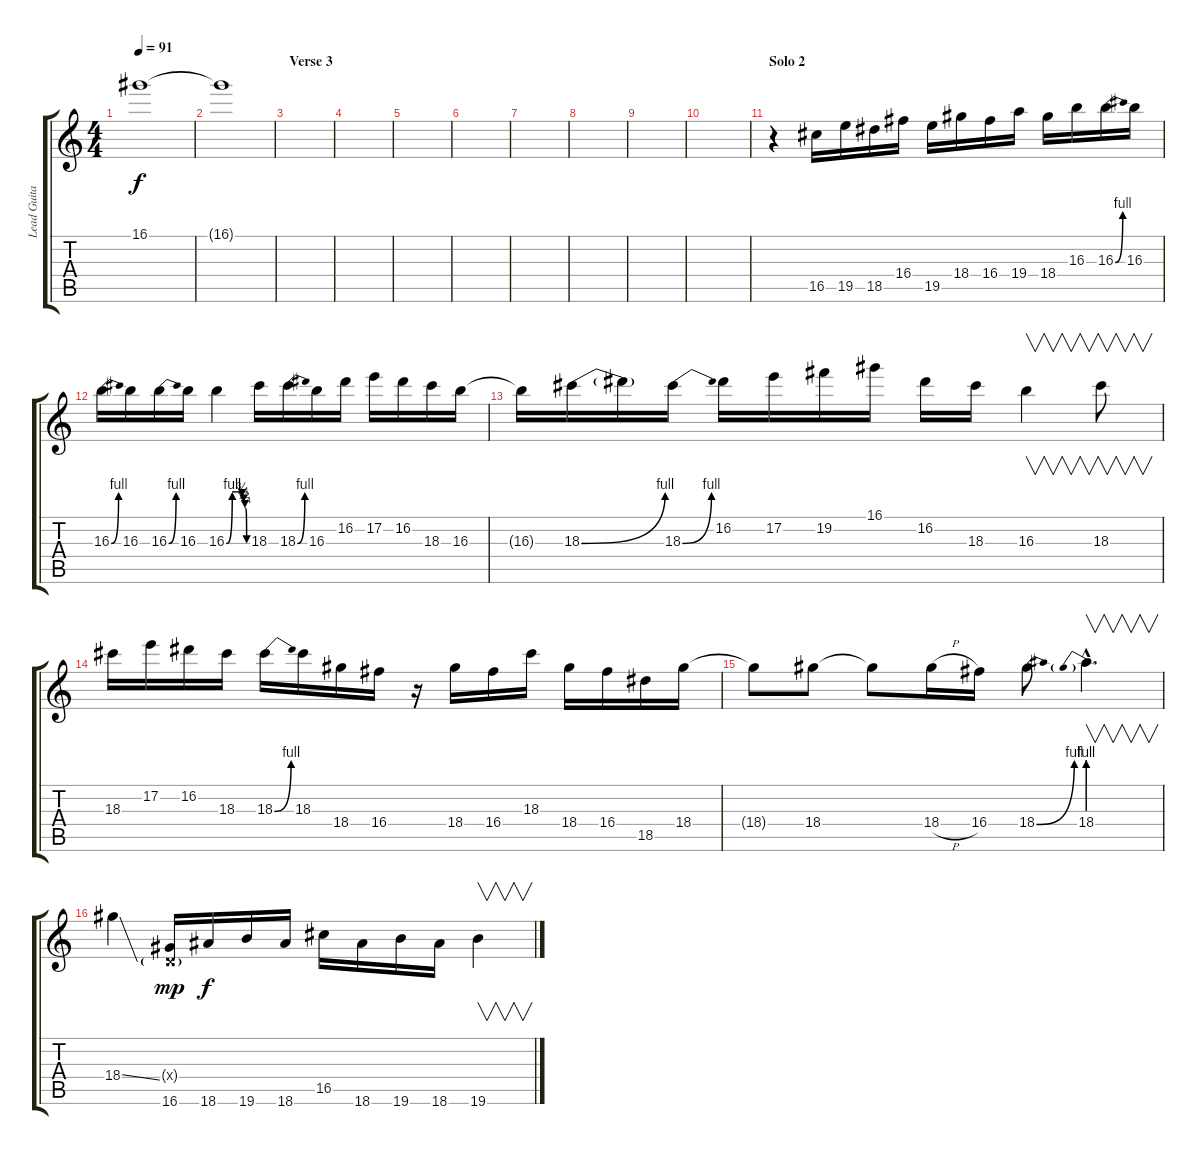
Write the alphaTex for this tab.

\track ("Lead Guitar" "Lead Guita") {instrument overdrivenguitar}
\staff {score tabs}
\tuning (E4 B3 G3 D3 A2 E2) {hide}
\ts (4 4)
\tempo 91
\clef g2
\ks c
16.1{t}.1{dy f} |
16.1{t}.1 |
\section ("" "Verse 3")
|
|
|
|
|
|
|
|
\section ("" "Solo 2")
r.4 16.5.16 19.5.16 18.5.16 16.4.16 19.5.16 18.4.16 16.4.16 19.4.16 18.4.16 16.3.16 16.3{be (bend 0 0 60 4)}.16 16.3.16 |
16.3{be (bend 0 0 60 4)}.16 16.3.16 16.3{be (bend 0 0 60 4)}.16 16.3.16 16.3{be (custom 0 0 17 4 30 4 41 4 43 4 45 3 47 3 49 2 51 2 53 1 55 1 58 0 60 0)}.4 18.3.16 18.3{be (bend 0 0 60 4)}.16 16.3.16 16.2.16 17.2.16 16.2.16 18.3.16 16.3.16 |
16.3{t}.16 18.3{be (bend 0 0 60 4)}.16 18.3{t}.16 18.3{be (bend 0 0 60 4)}.16 16.2.16 17.2.16 19.2.16 16.1.16 16.2.16 18.3.16 16.3.4{v} 18.3.8{v} |
18.3.16 17.2.16 16.2.16 18.3.16 18.3{be (bend 0 0 60 4)}.16 18.3.16 18.4.16 16.4.16 r.16 18.4.16 16.4.16 18.3.16 18.4.16 16.4.16 18.5.16 18.4.16 |
18.4{t}.8 18.4.8 18.4{t}.8 18.4{h}.16 16.4.16 18.4{be (bend 0 0 60 4)}.8 18.4{be (prebend 0 4 60 4) hac}.4{v d} |
18.4{ss}.4 (0.4{g x} 16.6).16{dy mp} 18.6.16{dy f} 19.6.16 18.6.16 16.5.16 18.6.16 19.6.16 18.6.16 19.6.4{v}
